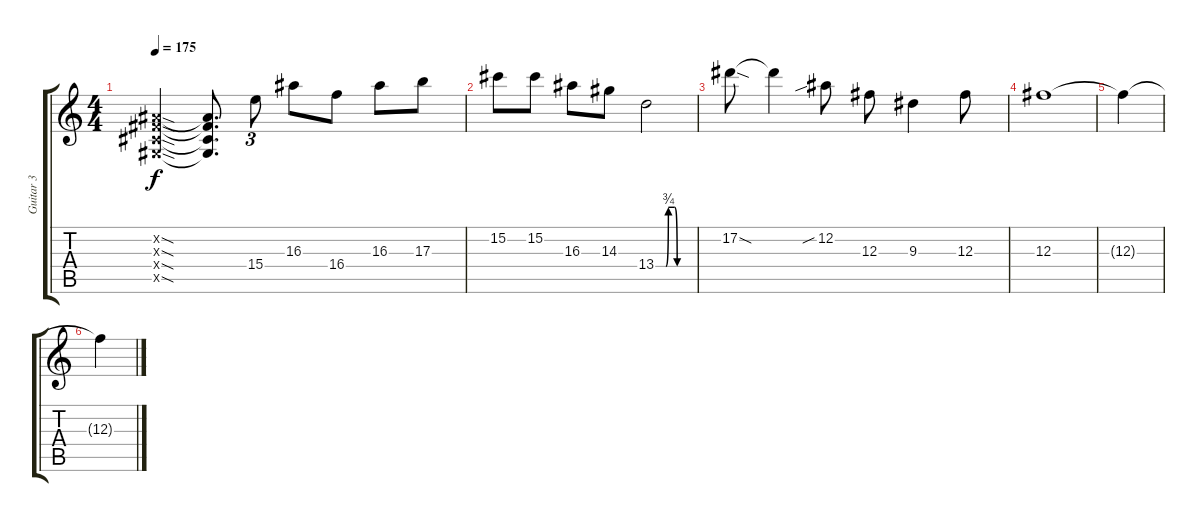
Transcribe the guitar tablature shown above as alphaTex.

\track ("Guitar 3" "Guitar 3") {instrument overdrivenguitar}
\staff {score tabs}
\tuning (Eb4 Bb3 Gb3 Db3 Ab2 Eb2) {hide}
\ts (4 4)
\tempo 175
\clef g2
\ks c
(0.2{sod x} 0.3{sod x} 0.4{sod x} 0.5{sod x}).4{dy f} (0.2{t} 0.3{t} 0.4{t} 0.5{t}).8{d} 15.4.8{tu (3 2)} 16.3.8 16.4.8 16.3.8 17.3.8 |
15.2.8 15.2.8 16.3.8 14.3.8 13.4{be (custom 0 0 16 0 20 3 30 3 34 0 60 0)}.2 |
17.2{sod}.8 17.2{t}.4 12.2{sib}.8 12.3.8 9.3.4 12.3.8 |
12.3.1 |
12.3{t}.4 |
12.3{t}.4
